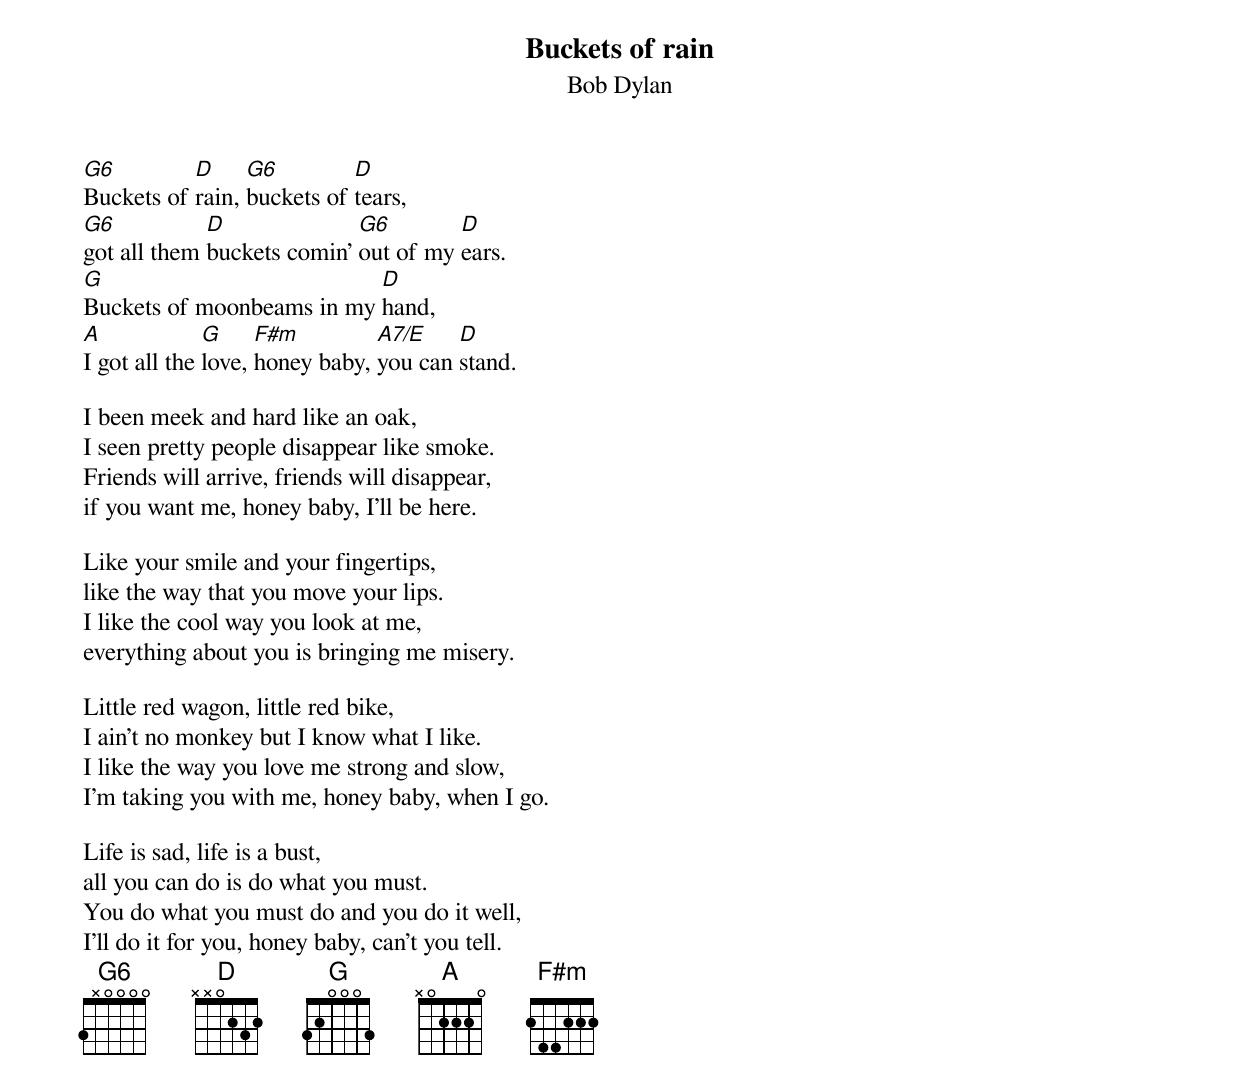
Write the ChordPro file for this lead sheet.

{t:Buckets of rain}
{st:Bob Dylan}

[G6]Buckets of [D]rain, [G6]buckets of [D]tears,
[G6]got all them [D]buckets comin' [G6]out of my [D]ears.
[G]Buckets of moonbeams in my [D]hand,
[A]I got all the [G]love, [F#m]honey baby, [A7/E]you can [D]stand.

I been meek and hard like an oak,
I seen pretty people disappear like smoke.
Friends will arrive, friends will disappear,
if you want me, honey baby, I'll be here.

Like your smile and your fingertips,
like the way that you move your lips.
I like the cool way you look at me,
everything about you is bringing me misery.

Little red wagon, little red bike,
I ain't no monkey but I know what I like.
I like the way you love me strong and slow,
I'm taking you with me, honey baby, when I go.

Life is sad, life is a bust,
all you can do is do what you must.
You do what you must do and you do it well,
I'll do it for you, honey baby, can't you tell.
